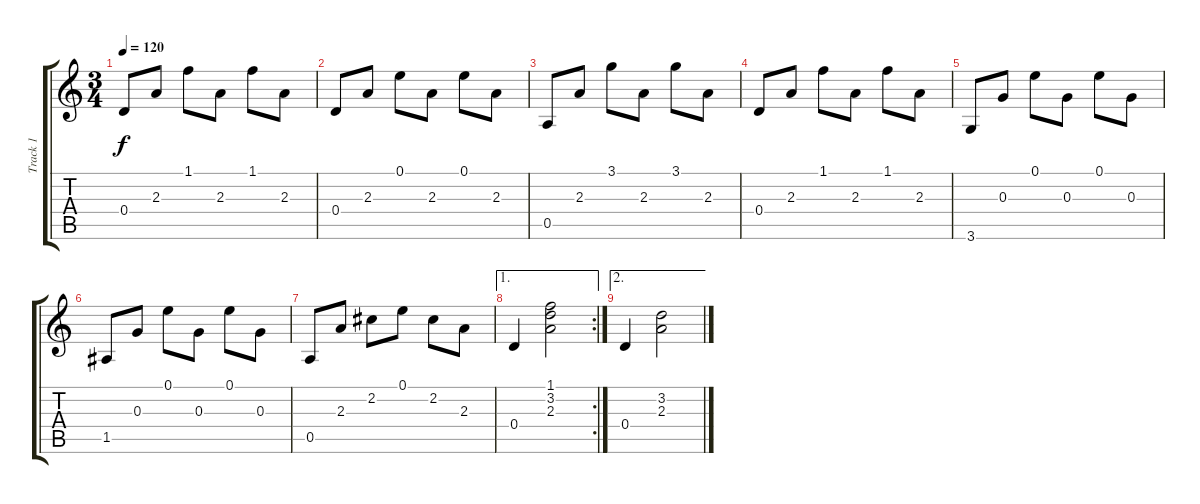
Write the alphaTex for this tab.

\track ("Track 1" "Track 1") {instrument acousticguitarnylon}
\staff {score tabs}
\tuning (E4 B3 G3 D3 A2 E2) {hide}
\ts (3 4)
\tempo 120
\clef g2
\ks c
0.4.8{dy f instrument acousticguitarnylon} 2.3.8 1.1.8 2.3.8 1.1.8 2.3.8 |
0.4.8 2.3.8 0.1.8 2.3.8 0.1.8 2.3.8 |
0.5.8 2.3.8 3.1.8 2.3.8 3.1.8 2.3.8 |
0.4.8 2.3.8 1.1.8 2.3.8 1.1.8 2.3.8 |
3.6.8 0.3.8 0.1.8 0.3.8 0.1.8 0.3.8 |
1.5.8 0.3.8 0.1.8 0.3.8 0.1.8 0.3.8 |
0.5.8 2.3.8 2.2.8 0.1.8 2.2.8 2.3.8 |
\ae 1
\rc 2
0.4.4 (1.1 3.2 2.3).2 |
\ae 2
0.4.4 (3.2 2.3).2
